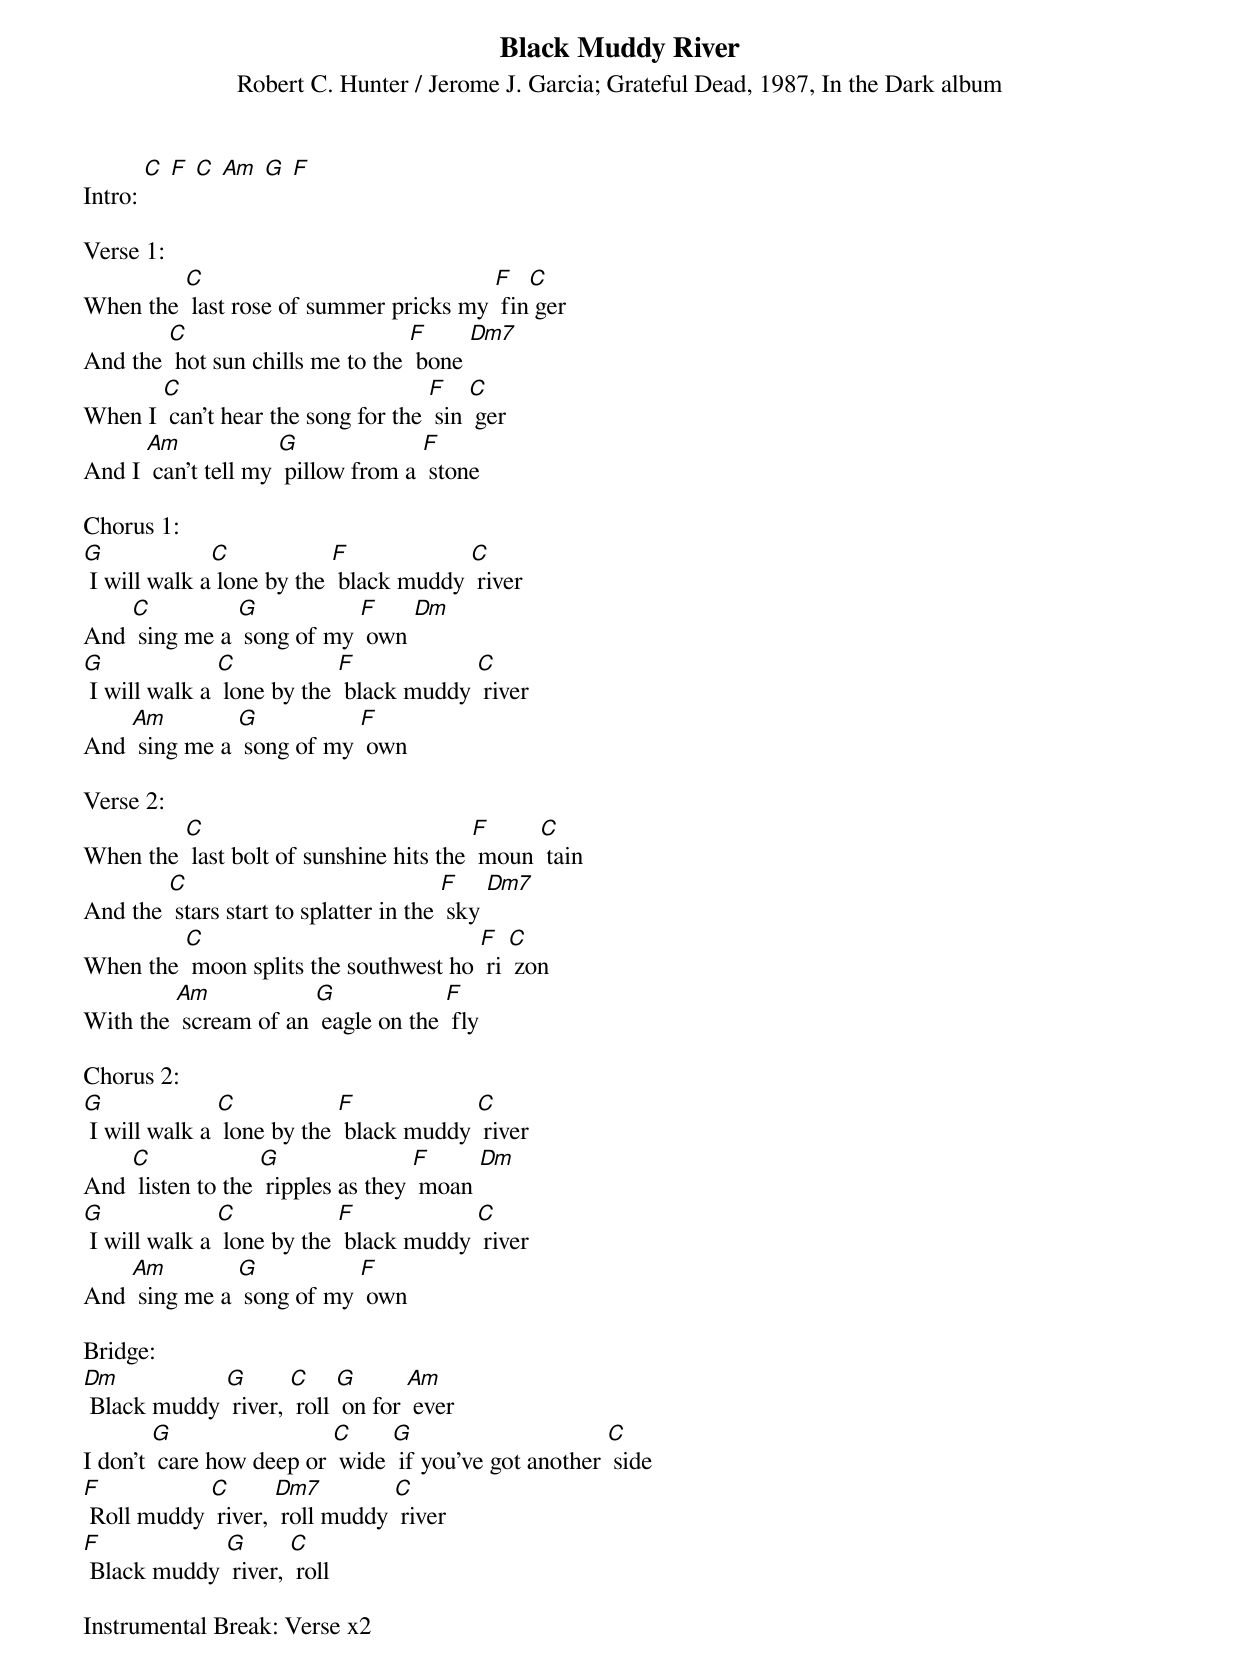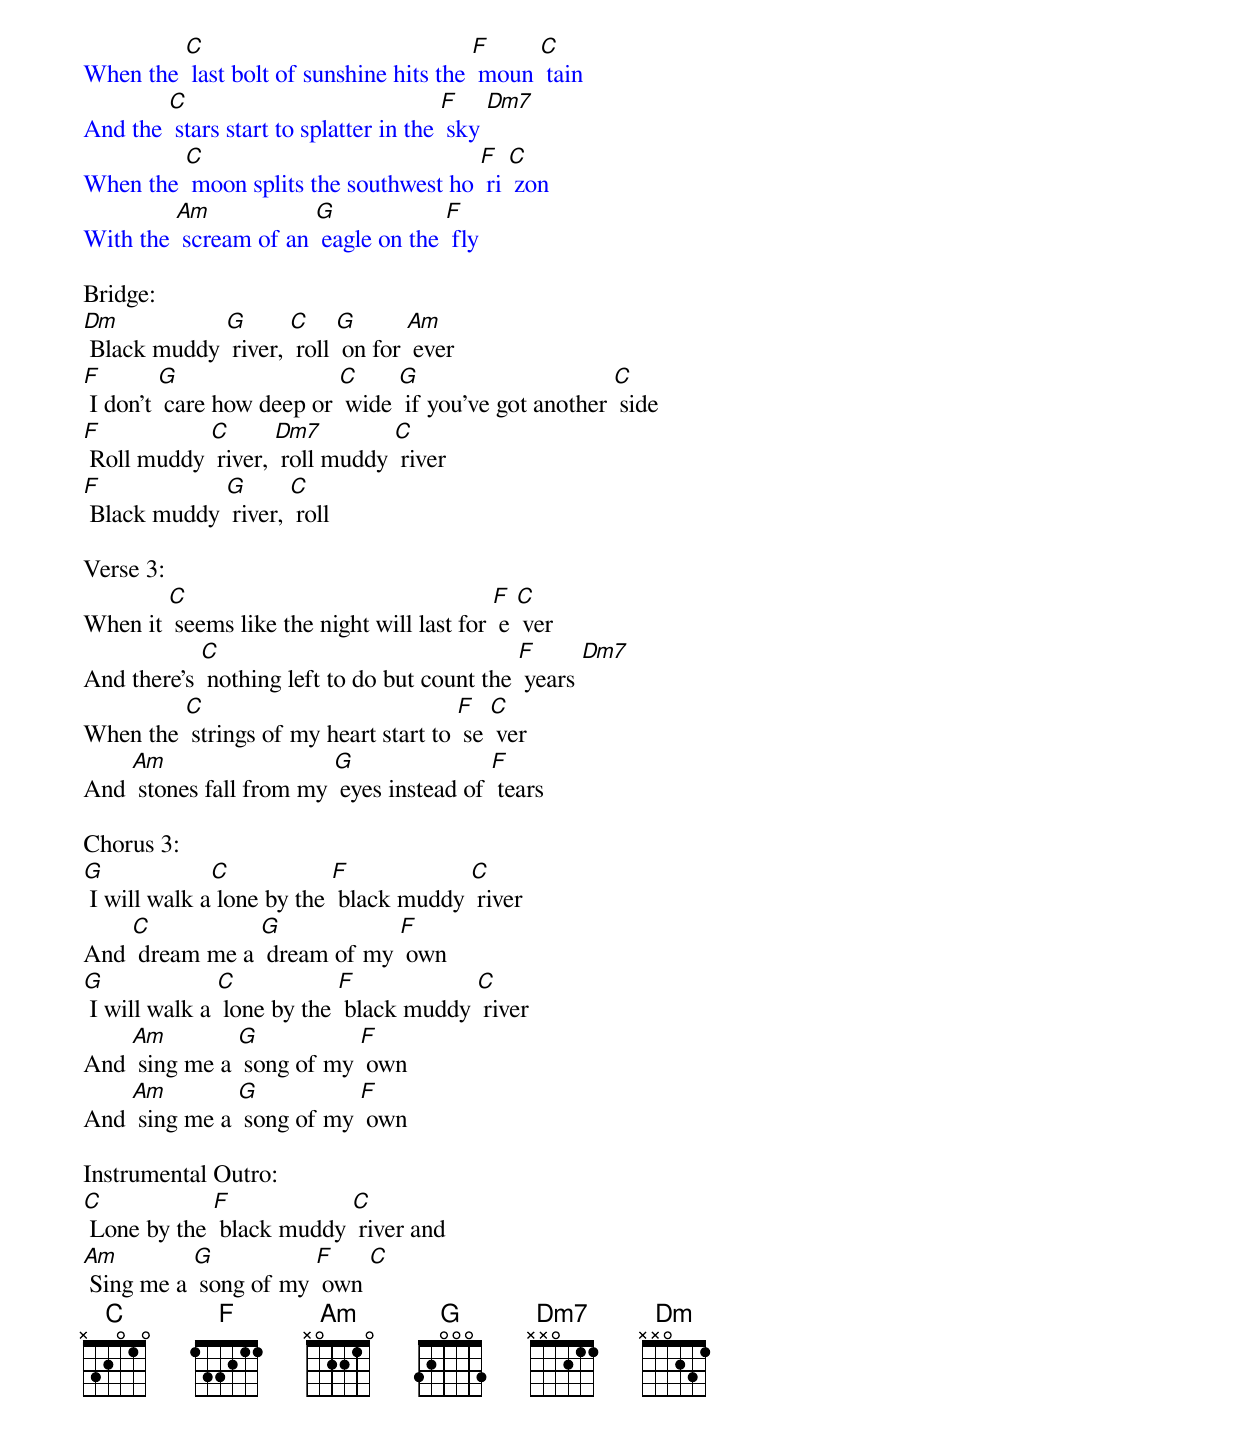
{t: Black Muddy River}
{st: Robert C. Hunter / Jerome J. Garcia}
{st: Grateful Dead, 1987, In the Dark album}

Intro: [C] [F] [C] [Am] [G] [F]

Verse 1:
When the [C] last rose of summer pricks my [F] fin[C] ger
And the [C] hot sun chills me to the [F] bone [Dm7]
When I [C] can't hear the song for the [F] sin [C] ger
And I [Am] can't tell my [G] pillow from a [F] stone

Chorus 1:
[G] I will walk a[C] lone by the [F] black muddy [C] river
And [C] sing me a [G] song of my [F] own [Dm]
[G] I will walk a [C] lone by the [F] black muddy [C] river
And [Am] sing me a [G] song of my [F] own

Verse 2:
When the [C] last bolt of sunshine hits the [F] moun [C] tain
And the [C] stars start to splatter in the [F] sky [Dm7]
When the [C] moon splits the southwest ho [F] ri [C] zon
With the [Am] scream of an [G] eagle on the [F] fly

Chorus 2:
[G] I will walk a [C] lone by the [F] black muddy [C] river
And [C] listen to the [G] ripples as they [F] moan [Dm]
[G] I will walk a [C] lone by the [F] black muddy [C] river
And [Am] sing me a [G] song of my [F] own

Bridge:
[Dm] Black muddy [G] river, [C] roll [G] on for [Am] ever
I don't [G] care how deep or [C] wide [G] if you've got another [C] side
[F] Roll muddy [C] river, [Dm7] roll muddy [C] river
[F] Black muddy [G] river, [C] roll

Instrumental Break: Verse x2
{textcolour: blue}
When the [C] last bolt of sunshine hits the [F] moun [C] tain
And the [C] stars start to splatter in the [F] sky [Dm7]
When the [C] moon splits the southwest ho [F] ri [C] zon
With the [Am] scream of an [G] eagle on the [F] fly
{textcolour}

Bridge:
[Dm] Black muddy [G] river, [C] roll [G] on for [Am] ever
[F] I don't [G] care how deep or [C] wide [G] if you've got another [C] side
[F] Roll muddy [C] river, [Dm7] roll muddy [C] river
[F] Black muddy [G] river, [C] roll

Verse 3:
When it [C] seems like the night will last for [F] e [C] ver
And there's [C] nothing left to do but count the [F] years [Dm7]
When the [C] strings of my heart start to [F] se [C] ver
And [Am] stones fall from my [G] eyes instead of [F] tears

Chorus 3:
[G] I will walk a[C] lone by the [F] black muddy [C] river
And [C] dream me a [G] dream of my [F] own
[G] I will walk a [C] lone by the [F] black muddy [C] river
And [Am] sing me a [G] song of my [F] own
And [Am] sing me a [G] song of my [F] own

Instrumental Outro:
[C] Lone by the [F] black muddy [C] river and
[Am] Sing me a [G] song of my [F] own [C]
